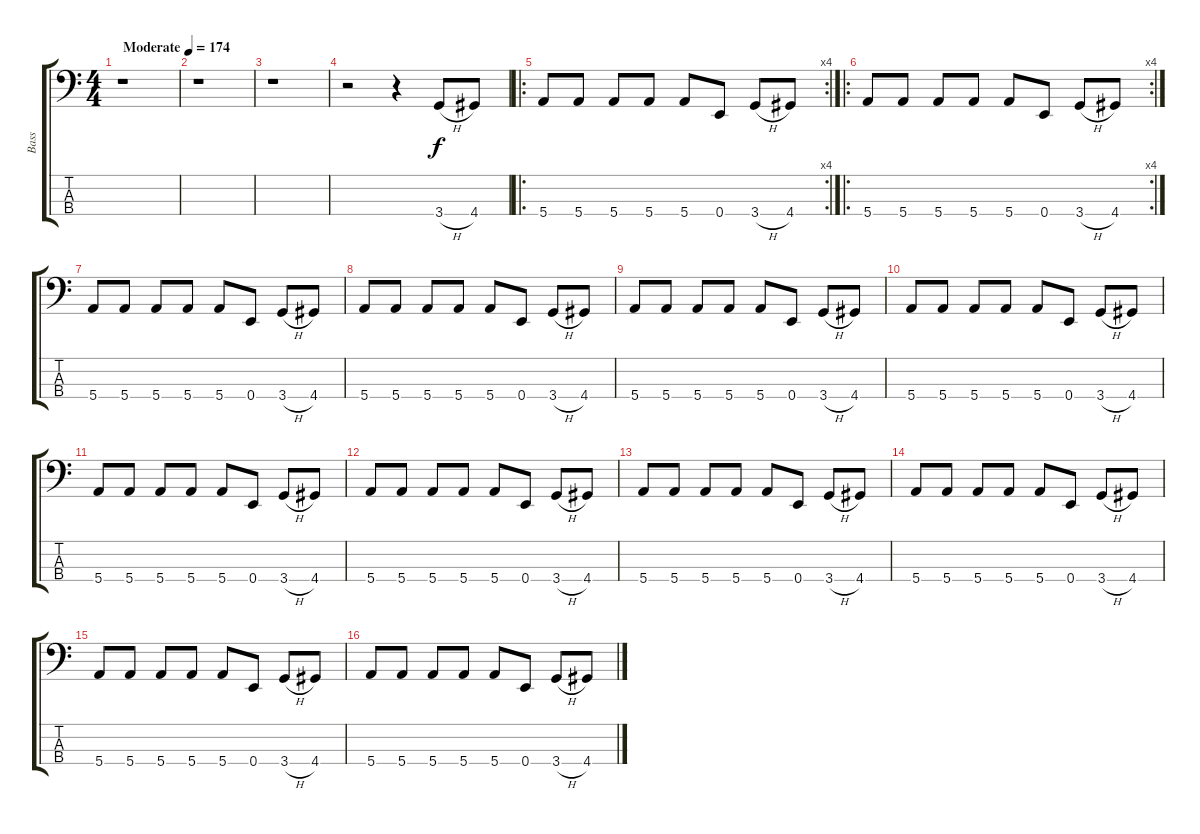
\track ("Bass" "Bass") {instrument electricbassfinger}
\staff {score tabs}
\tuning (G2 D2 A1 E1) {hide}
\ts (4 4)
\tempo (174 "Moderate")
\clef f4
\ks c
r.1{dy f instrument electricbassfinger} |
r.1 |
r.1 |
r.2 r.4 3.4{h}.8 4.4.8 |
\ro
\rc 4
5.4.8 5.4.8 5.4.8 5.4.8 5.4.8 0.4.8 3.4{h}.8 4.4.8 |
\ro
\rc 4
5.4.8 5.4.8 5.4.8 5.4.8 5.4.8 0.4.8 3.4{h}.8 4.4.8 |
5.4.8 5.4.8 5.4.8 5.4.8 5.4.8 0.4.8 3.4{h}.8 4.4.8 |
5.4.8 5.4.8 5.4.8 5.4.8 5.4.8 0.4.8 3.4{h}.8 4.4.8 |
5.4.8 5.4.8 5.4.8 5.4.8 5.4.8 0.4.8 3.4{h}.8 4.4.8 |
5.4.8 5.4.8 5.4.8 5.4.8 5.4.8 0.4.8 3.4{h}.8 4.4.8 |
5.4.8 5.4.8 5.4.8 5.4.8 5.4.8 0.4.8 3.4{h}.8 4.4.8 |
5.4.8 5.4.8 5.4.8 5.4.8 5.4.8 0.4.8 3.4{h}.8 4.4.8 |
5.4.8 5.4.8 5.4.8 5.4.8 5.4.8 0.4.8 3.4{h}.8 4.4.8 |
5.4.8 5.4.8 5.4.8 5.4.8 5.4.8 0.4.8 3.4{h}.8 4.4.8 |
5.4.8 5.4.8 5.4.8 5.4.8 5.4.8 0.4.8 3.4{h}.8 4.4.8 |
5.4.8 5.4.8 5.4.8 5.4.8 5.4.8 0.4.8 3.4{h}.8 4.4.8
